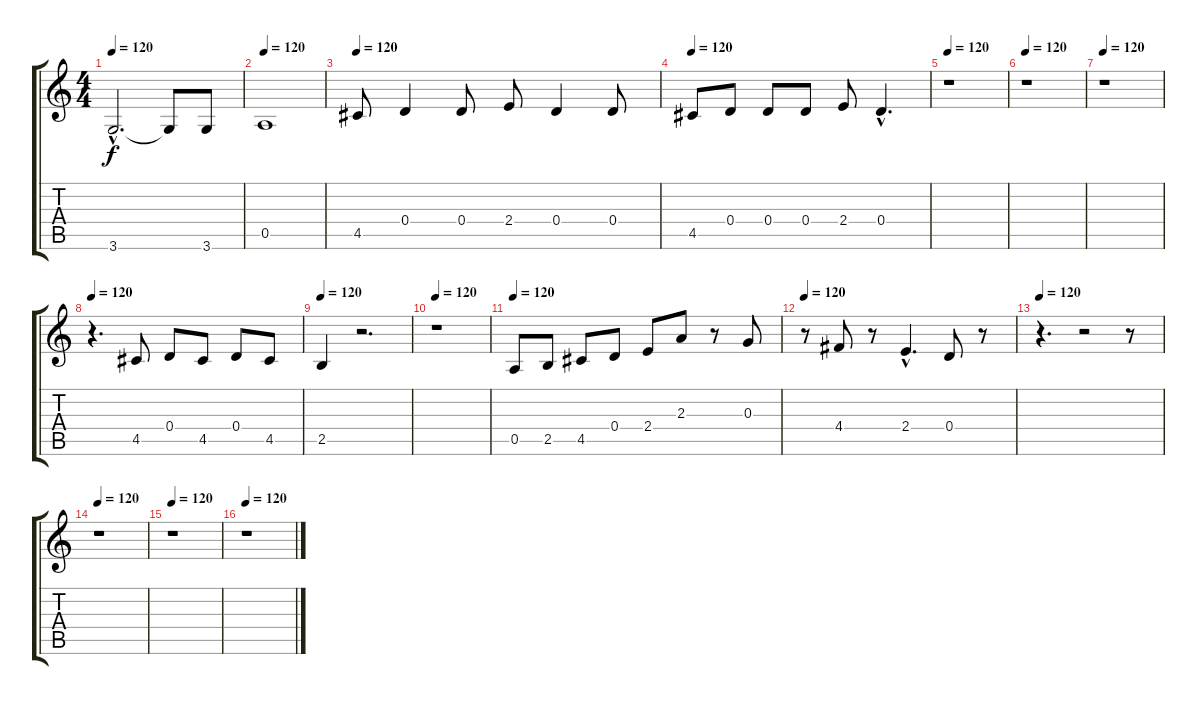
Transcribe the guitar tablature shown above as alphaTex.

\track "" {instrument electricguitarclean}
\staff {score tabs}
\tuning (E4 B3 G3 D3 A2 E2) {hide}
\ts (4 4)
\tempo 120
\clef g2
\ks c
3.6{hac}.2{d dy f} 3.6{t}.8 3.6.8 |
\tempo 120
0.5.1 |
\tempo 120
4.5.8 0.4.4 0.4.8 2.4.8 0.4.4 0.4.8 |
\tempo 120
4.5.8 0.4.8 0.4.8 0.4.8 2.4.8 0.4{hac}.4{d} |
\tempo 120
r.1 |
\tempo 120
r.1 |
\tempo 120
r.1 |
\tempo 120
r.4{d} 4.5.8 0.4.8 4.5.8 0.4.8 4.5.8 |
\tempo 120
2.5.4 r.2{d} |
\tempo 120
r.1 |
\tempo 120
0.5.8 2.5.8 4.5.8 0.4.8 2.4.8 2.3.8 r.8 0.3.8 |
\tempo 120
r.8 4.4.8 r.8 2.4{hac}.4{d} 0.4.8 r.8 |
\tempo 120
r.4{d} r.2 r.8 |
\tempo 120
r.1 |
\tempo 120
r.1 |
\tempo 120
r.1
